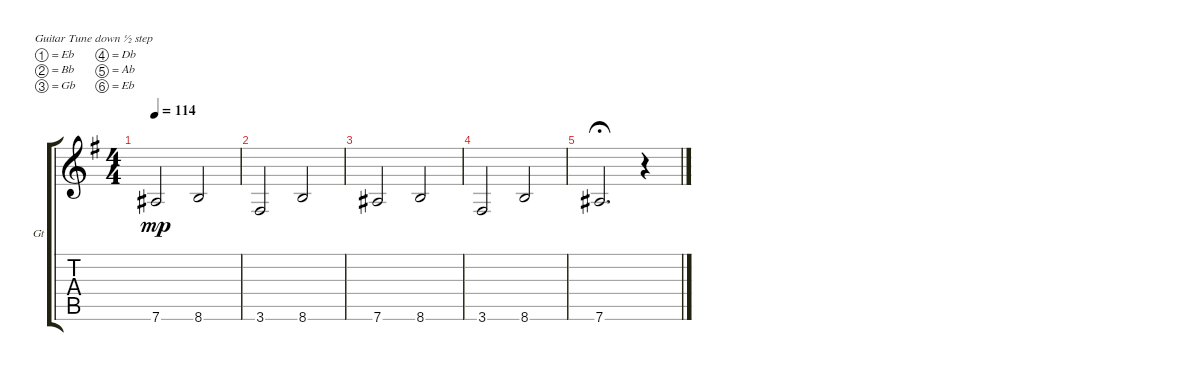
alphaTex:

\bracketExtendMode groupsimilarinstruments
\firstSystemTrackNameOrientation horizontal
\otherSystemsTrackNameOrientation horizontal
\track ("Cello arr. for Guitar" "Gt") {instrument cello}
\staff {score tabs}
\tuning (Eb4 Bb3 Gb3 Db3 Ab2 Eb2)
\displaytranspose 12
\ts (4 4)
\tempo 114
\clef g2
\scale
1.05549
\ks g
7.6.2{dy mp} 8.6.2 |
\scale
0.944515 3.6.2 8.6.2 |
\scale
1.05549 7.6.2 8.6.2 |
\scale
0.944515 3.6.2 8.6.2 |
7.6.2{d fermata (medium 0.26)} r.4
